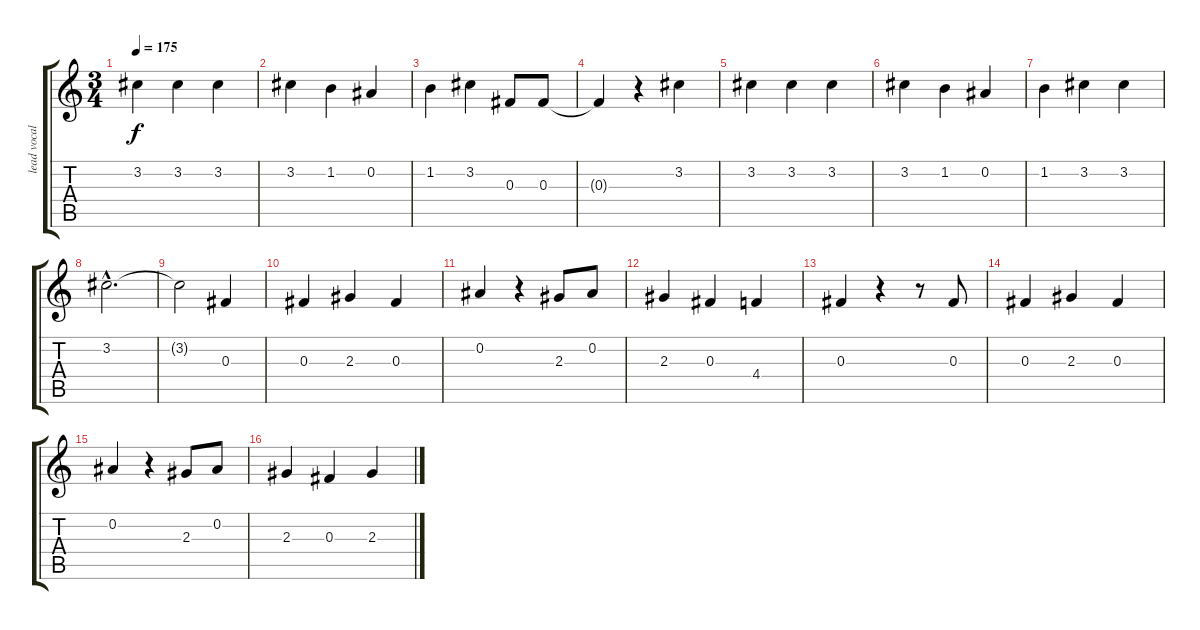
\track ("lead vocals" "lead vocal") {instrument acousticguitarsteel}
\staff {score tabs}
\tuning (Eb4 Bb3 Gb3 Db3 Ab2 Eb2) {hide}
\ts (3 4)
\tempo 175
\clef g2
\ks c
3.2.4{dy f} 3.2.4 3.2.4 |
3.2.4 1.2.4 0.2.4 |
1.2.4 3.2.4 0.3.8 0.3.8 |
0.3{t}.4 r.4 3.2.4 |
3.2.4 3.2.4 3.2.4 |
3.2.4 1.2.4 0.2.4 |
1.2.4 3.2.4 3.2.4 |
3.2{hac}.2{d} |
3.2{t}.2 0.3.4 |
0.3.4 2.3.4 0.3.4 |
0.2.4 r.4 2.3.8 0.2.8 |
2.3.4 0.3.4 4.4.4 |
0.3.4 r.4 r.8 0.3.8 |
0.3.4 2.3.4 0.3.4 |
0.2.4 r.4 2.3.8 0.2.8 |
2.3.4 0.3.4 2.3.4
